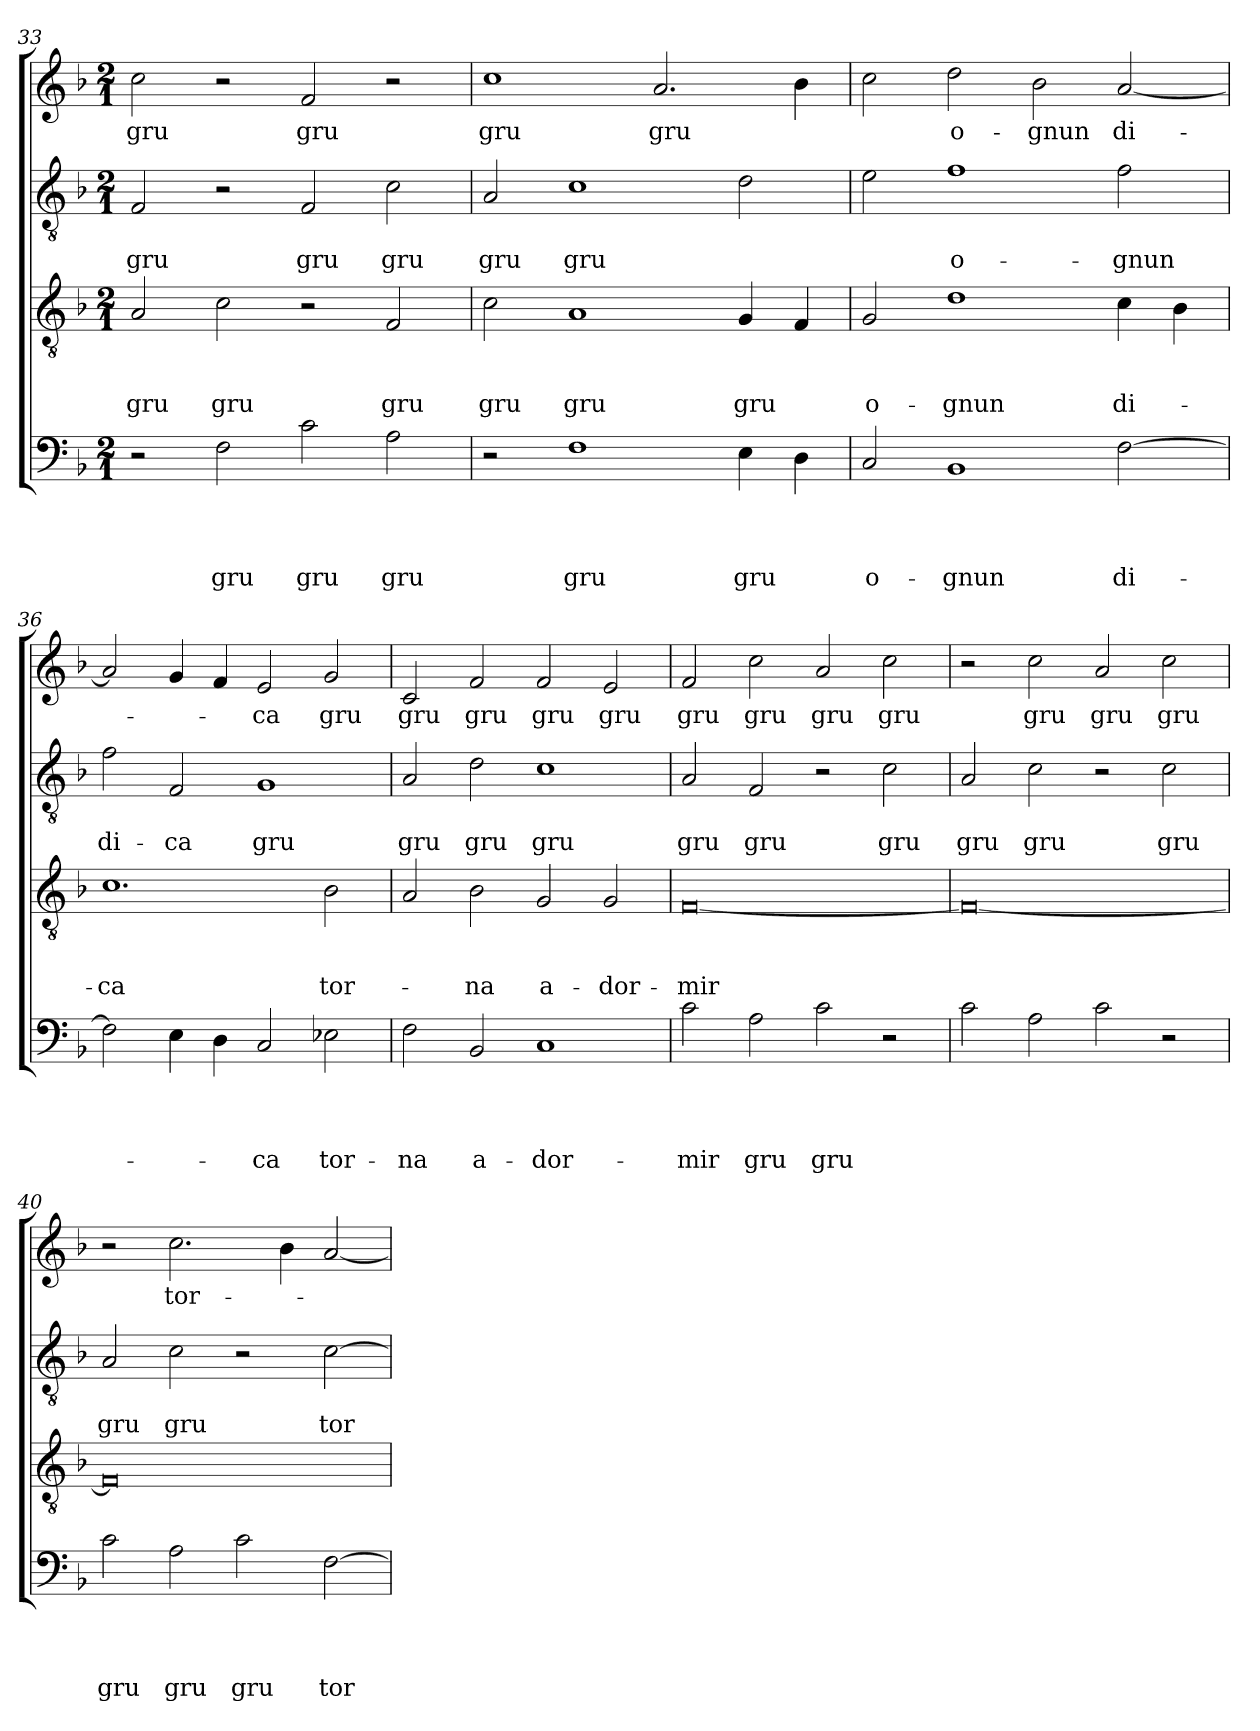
**kern	**text	**text	**text	**text	**kern	**text	**text	**text	**kern	**text	**text	**kern	**text
*part4	*part4	*part4	*part4	*part4	*part3	*part3	*part3	*part3	*part2	*part2	*part2	*part1	*part1
*staff4	*staff4	*staff4	*staff4	*staff4	*staff3	*staff3	*staff3	*staff3	*staff2	*staff2	*staff2	*staff1	*staff1
*clefF4	*	*	*	*	*clefGv2	*	*	*	*clefGv2	*	*	*clefG2	*
*k[b-]	*	*	*	*	*k[b-]	*	*	*	*k[b-]	*	*	*k[b-]	*
*F:	*	*	*	*	*F:	*	*	*	*F:	*	*	*F:	*
*M2/1	*	*	*	*	*M2/1	*	*	*	*M2/1	*	*	*M2/1	*
=33	=33	=33	=33	=33	=33	=33	=33	=33	=33	=33	=33	=33	=33
2r	.	.	.	.	2A/	.	.	gru	2F/	.	gru	2cc\	gru
2F\	.	.	.	gru	2c\	.	.	gru	2r	.	.	2r	.
2c\	.	.	.	gru	2r	.	.	.	2F/	.	gru	2f/	gru
2A\	.	.	.	gru	2F/	.	.	gru	2c\	.	gru	2r	.
=34	=34	=34	=34	=34	=34	=34	=34	=34	=34	=34	=34	=34	=34
2r	.	.	.	.	2c\	.	.	gru	2A/	.	gru	1cc	gru
1F	.	.	.	gru	1A	.	.	gru	1c	.	gru	.	.
.	.	.	.	.	.	.	.	.	.	.	.	2.a/	gru
4E\	.	.	.	gru	4G/	.	.	gru	2d\	.	.	.	.
4D\	.	.	.	.	4F/	.	.	.	.	.	.	4b-\	.
!!LO:LB:g=z
=35	=35	=35	=35	=35	=35	=35	=35	=35	=35	=35	=35	=35	=35
2C/	.	.	.	o-	2G/	.	.	o-	2e\	.	.	2cc\	.
1BB-	.	.	.	-gnun	1d	.	.	-gnun	1f	.	o-	2dd\	o-
.	.	.	.	.	.	.	.	.	.	.	.	2b-\	-gnun
[2F\	.	.	.	di-	4c\	.	.	di-	2f\	.	-gnun	[2a/	di-
.	.	.	.	.	4B-\	.	.	.	.	.	.	.	.
=36	=36	=36	=36	=36	=36	=36	=36	=36	=36	=36	=36	=36	=36
2F\]	.	.	.	.	1.c	.	.	-ca	2f\	.	di-	2a/]	.
4E\	.	.	.	.	.	.	.	.	2F/	.	-ca	4g/	.
4D\	.	.	.	.	.	.	.	.	.	.	.	4f/	.
2C/	.	.	.	-ca	.	.	.	.	1G	.	gru	2e/	-ca
2E-X\	.	.	.	tor-	2B-\	.	.	tor-	.	.	.	2g/	gru
=37	=37	=37	=37	=37	=37	=37	=37	=37	=37	=37	=37	=37	=37
2F\	.	.	.	-na	2A/	.	.	.	2A/	.	gru	2c/	gru
2BB-/	.	.	.	a-	2B-\	.	.	-na	2d\	.	gru	2f/	gru
1C	.	.	.	-dor-	2G/	.	.	a-	1c	.	gru	2f/	gru
.	.	.	.	.	2G/	.	.	-dor-	.	.	.	2e/	gru
=38	=38	=38	=38	=38	=38	=38	=38	=38	=38	=38	=38	=38	=38
2c\	.	.	.	-mir	[0F	.	.	-mir	2A/	.	gru	2f/	gru
2A\	.	.	.	gru	.	.	.	.	2F/	.	gru	2cc\	gru
2c\	.	.	.	gru	.	.	.	.	2r	.	.	2a/	gru
2r	.	.	.	.	.	.	.	.	2c\	.	gru	2cc\	gru
=39	=39	=39	=39	=39	=39	=39	=39	=39	=39	=39	=39	=39	=39
2c\	.	.	.	.	0F_	.	.	.	2A/	.	gru	2r	.
2A\	.	.	.	.	.	.	.	.	2c\	.	gru	2cc\	gru
2c\	.	.	.	.	.	.	.	.	2r	.	.	2a/	gru
2r	.	.	.	.	.	.	.	.	2c\	.	gru	2cc\	gru
!!LO:LB:g=z
=40	=40	=40	=40	=40	=40	=40	=40	=40	=40	=40	=40	=40	=40
2c\	.	.	.	gru	0F]	.	.	.	2A/	.	gru	2r	.
2A\	.	.	.	gru	.	.	.	.	2c\	.	gru	2.cc\	tor-
2c\	.	.	.	gru	.	.	.	.	2r	.	.	.	.
.	.	.	.	.	.	.	.	.	.	.	.	4b-\	.
[2F\	.	.	.	tor-	.	.	.	.	[2c\	.	tor-	[2a/	.
=	=	=	=	=	=	=	=	=	=	=	=	=	=
*-	*-	*-	*-	*-	*-	*-	*-	*-	*-	*-	*-	*-	*-
